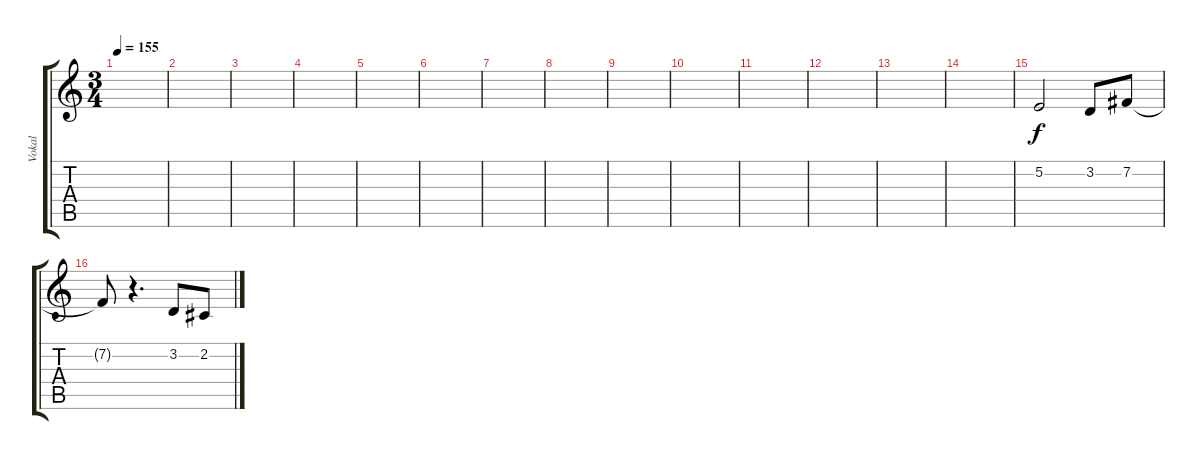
\track ("Vokal" "Vokal") {instrument acousticgrandpiano}
\staff {score tabs}
\tuning (E4 B3 G3 D3 A2 E2) {hide}
\ts (3 4)
\tempo 155
\clef g2
\ks c
|
|
|
|
|
|
|
|
|
|
|
|
|
|
5.2.2 3.2.8 7.2.8 |
7.2{t}.8 r.4{d} 3.2.8 2.2.8
